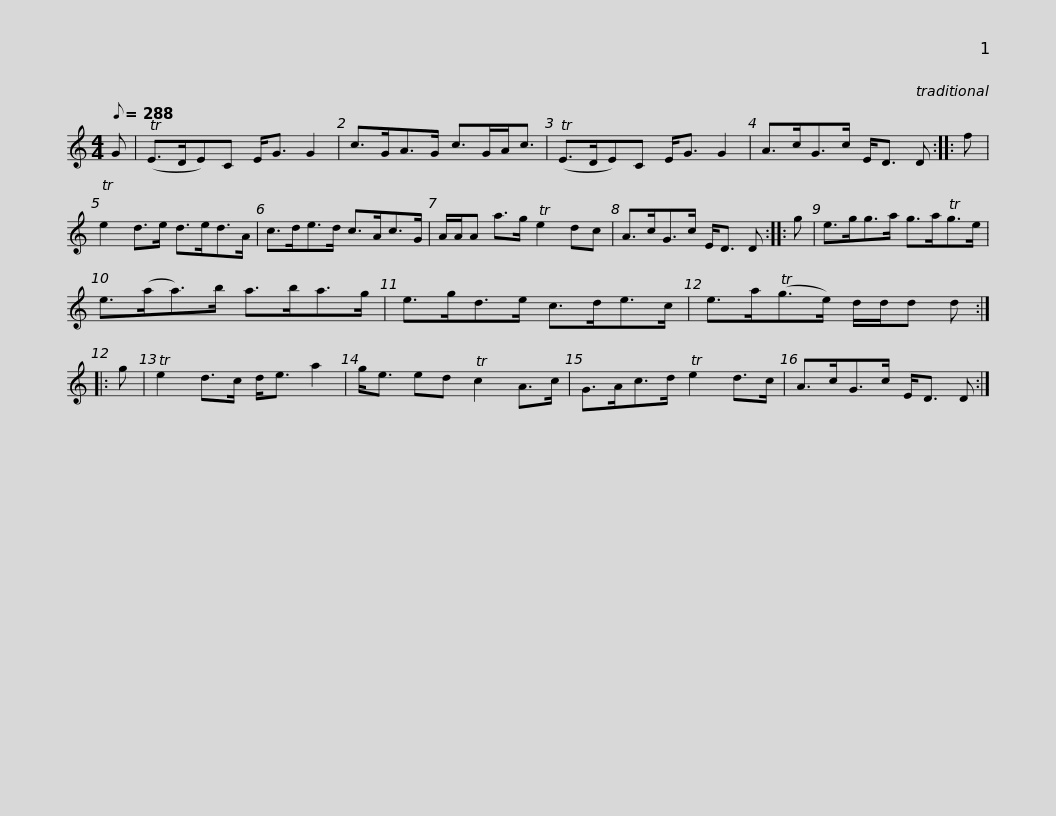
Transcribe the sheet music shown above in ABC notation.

X:1
L:1/8
Q:1/8=288
M:4/4
I:linebreak $
K:C
V:1 treble
V:1
 G | (TE>DE)C E<G G2 | c>GA>G c>GA<c | (TE>DE)C E<G G2 | A>cG>c E<D D :: %5
 f |$ Te2 d>e d>ed>A | c>de>d c>Ac>G | A/A/A a>g Te2 dc | A>cG>c E<D D :: %10
 g |$ e>gg>a g>aTg>e | e>(aa>)b a>ba>g | e>gd>e c>de>c | e>a(Tg>e) d/d/d d :: %15
 g |$ Te2 d>c d<e a2 | g<e ed Tc2 A>c | G>Ac>d Te2 d>c | A>cG>c E<D D :| %20
